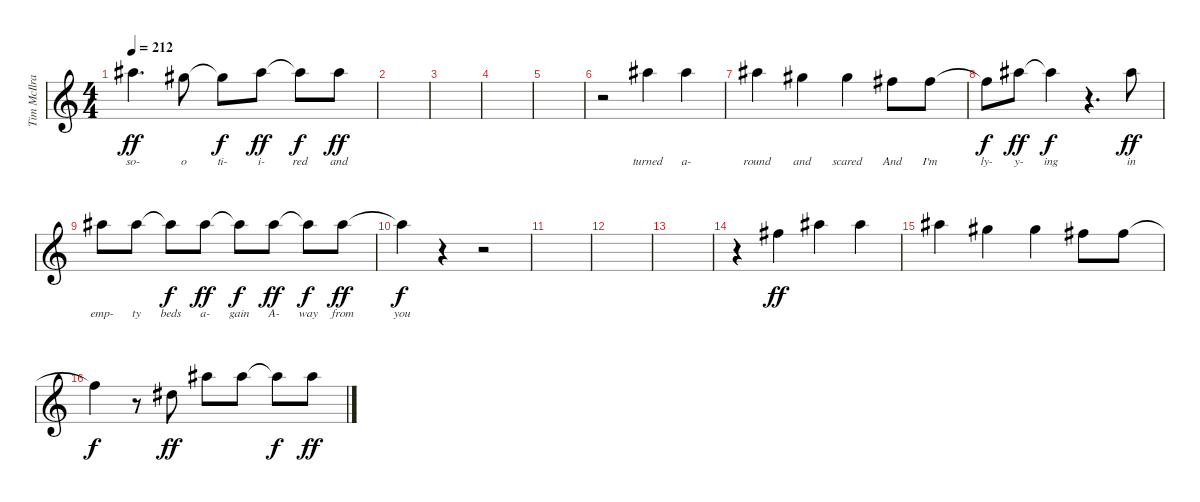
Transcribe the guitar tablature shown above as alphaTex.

\track ("Tim McIlrath - Vocals" "Tim McIlra") {instrument distortionguitar}
\staff {score}
\tuning (Eb4 Bb3 Gb3 Db3 Ab2 Eb2) {hide}
\ts (4 4)
\tempo 212
\clef g2
\ks c
7.1.4{d lyrics (0 "so-") lyrics (1 "") lyrics (2 "") lyrics (3 "") lyrics (4 "") dy ff} 5.1.8{lyrics (0 "o") lyrics (1 "") lyrics (2 "") lyrics (3 "") lyrics (4 "")} 5.1{t}.8{lyrics (0 "ti-") lyrics (1 "") lyrics (2 "") lyrics (3 "") lyrics (4 "") dy f} 7.1.8{lyrics (0 "i-") lyrics (1 "") lyrics (2 "") lyrics (3 "") lyrics (4 "") dy ff} 7.1{t}.8{lyrics (0 "red") lyrics (1 "") lyrics (2 "") lyrics (3 "") lyrics (4 "") dy f} 7.1.8{lyrics (0 "and") lyrics (1 "") lyrics (2 "") lyrics (3 "") lyrics (4 "") dy ff} |
|
|
|
|
r.2 7.1.4{lyrics (0 "turned") lyrics (1 "") lyrics (2 "") lyrics (3 "") lyrics (4 "")} 7.1.4{lyrics (0 "a-") lyrics (1 "") lyrics (2 "") lyrics (3 "") lyrics (4 "")} |
7.1.4{lyrics (0 "round") lyrics (1 "") lyrics (2 "") lyrics (3 "") lyrics (4 "")} 5.1.4{lyrics (0 "and") lyrics (1 "") lyrics (2 "") lyrics (3 "") lyrics (4 "")} 5.1.4{lyrics (0 "scared") lyrics (1 "") lyrics (2 "") lyrics (3 "") lyrics (4 "")} 3.1.8{lyrics (0 "And") lyrics (1 "") lyrics (2 "") lyrics (3 "") lyrics (4 "")} 3.1.8{lyrics (0 "I'm") lyrics (1 "") lyrics (2 "") lyrics (3 "") lyrics (4 "")} |
3.1{t}.8{lyrics (0 "ly-") lyrics (1 "") lyrics (2 "") lyrics (3 "") lyrics (4 "") dy f} 7.1.8{lyrics (0 "y-") lyrics (1 "") lyrics (2 "") lyrics (3 "") lyrics (4 "") dy ff} 7.1{t}.4{lyrics (0 "ing") lyrics (1 "") lyrics (2 "") lyrics (3 "") lyrics (4 "") dy f} r.4{d} 7.1.8{lyrics (0 "in") lyrics (1 "") lyrics (2 "") lyrics (3 "") lyrics (4 "") dy ff} |
7.1.8{lyrics (0 "emp-") lyrics (1 "") lyrics (2 "") lyrics (3 "") lyrics (4 "")} 7.1.8{lyrics (0 "ty") lyrics (1 "") lyrics (2 "") lyrics (3 "") lyrics (4 "")} 7.1{t}.8{lyrics (0 "beds") lyrics (1 "") lyrics (2 "") lyrics (3 "") lyrics (4 "") dy f} 7.1.8{lyrics (0 "a-") lyrics (1 "") lyrics (2 "") lyrics (3 "") lyrics (4 "") dy ff} 7.1{t}.8{lyrics (0 "gain") lyrics (1 "") lyrics (2 "") lyrics (3 "") lyrics (4 "") dy f} 7.1.8{lyrics (0 "A-") lyrics (1 "") lyrics (2 "") lyrics (3 "") lyrics (4 "") dy ff} 7.1{t}.8{lyrics (0 "way") lyrics (1 "") lyrics (2 "") lyrics (3 "") lyrics (4 "") dy f} 7.1.8{lyrics (0 "from") lyrics (1 "") lyrics (2 "") lyrics (3 "") lyrics (4 "") dy ff} |
7.1{t}.4{lyrics (0 "you") lyrics (1 "") lyrics (2 "") lyrics (3 "") lyrics (4 "") dy f} r.4 r.2 |
|
|
|
r.4 3.1.4{dy ff} 7.1.4 7.1.4 |
7.1.4 5.1.4 5.1.4 3.1.8 3.1.8 |
3.1{t}.4{dy f} r.8 0.1.8{dy ff} 7.1.8 7.1.8 7.1{t}.8{dy f} 7.1.8{dy ff}
